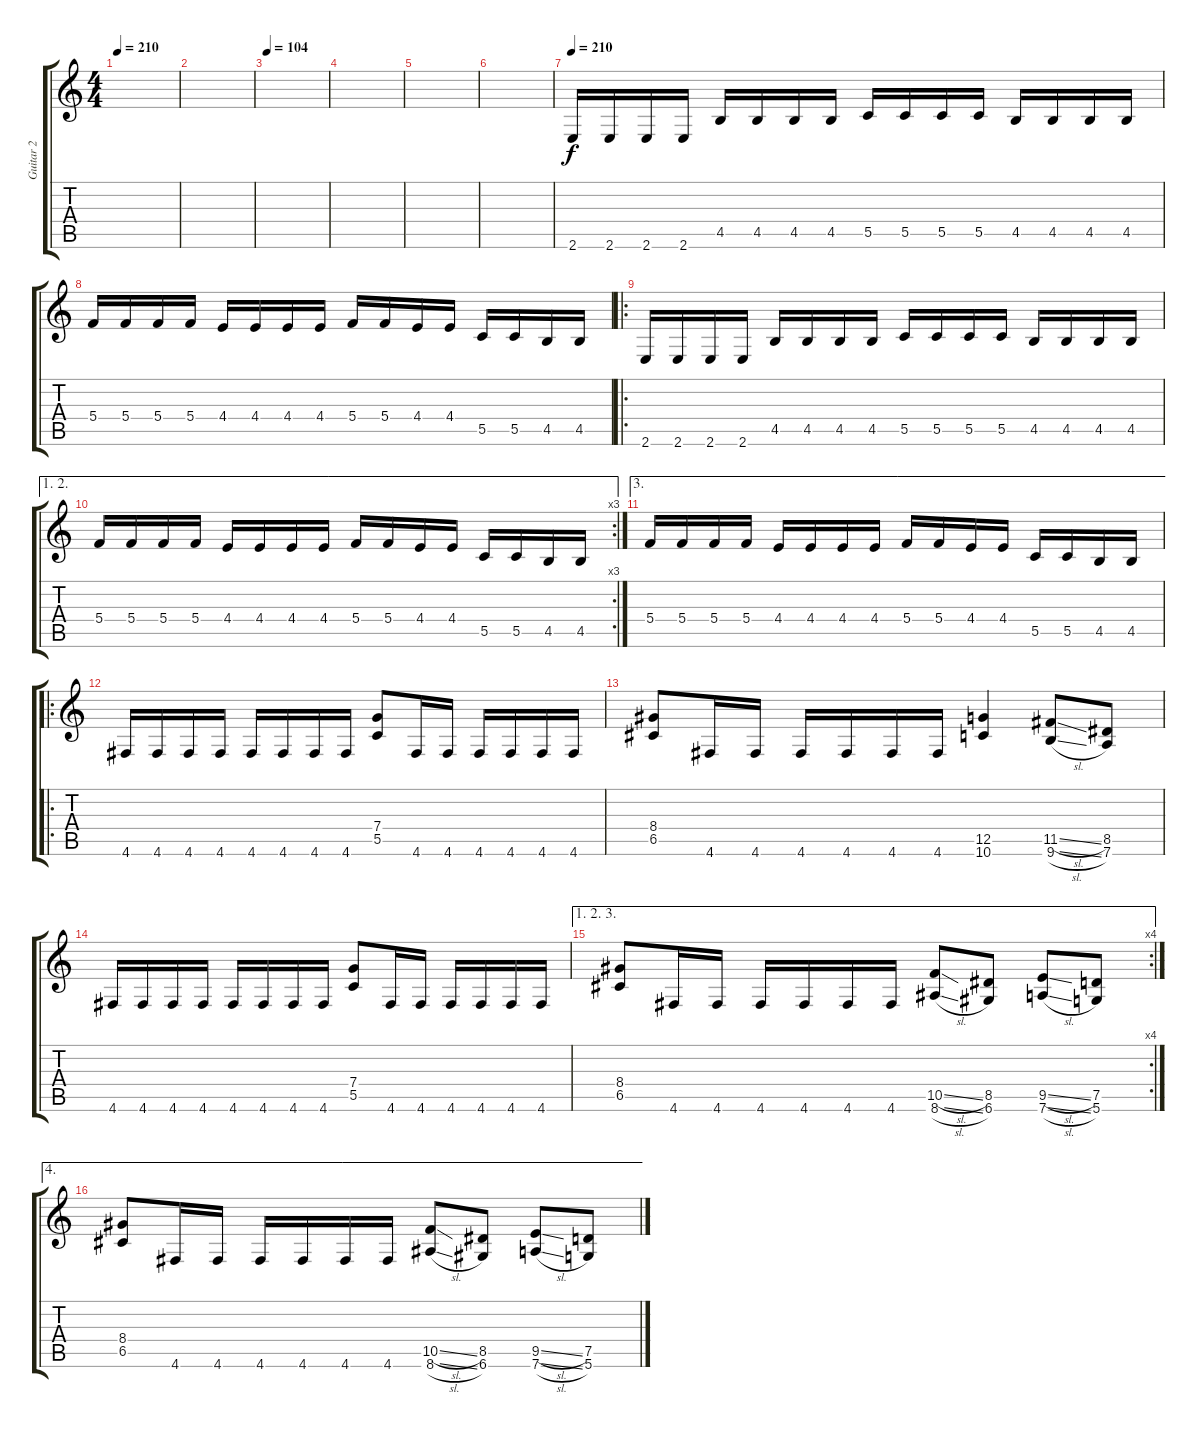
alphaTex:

\track ("Guitar 2" "Guitar 2") {instrument distortionguitar}
\staff {score tabs}
\tuning (D4 A3 F3 C3 G2 D2) {hide}
\ts (4 4)
\tempo 210
\clef g2
\ks c
|
|
\tempo 104
|
|
|
|
\tempo 210
2.6.16 2.6.16 2.6.16 2.6.16 4.5.16 4.5.16 4.5.16 4.5.16 5.5.16 5.5.16 5.5.16 5.5.16 4.5.16 4.5.16 4.5.16 4.5.16 |
5.4.16 5.4.16 5.4.16 5.4.16 4.4.16 4.4.16 4.4.16 4.4.16 5.4.16 5.4.16 4.4.16 4.4.16 5.5.16 5.5.16 4.5.16 4.5.16 |
\ro
2.6.16 2.6.16 2.6.16 2.6.16 4.5.16 4.5.16 4.5.16 4.5.16 5.5.16 5.5.16 5.5.16 5.5.16 4.5.16 4.5.16 4.5.16 4.5.16 |
\ae (1 2)
\rc 3
5.4.16 5.4.16 5.4.16 5.4.16 4.4.16 4.4.16 4.4.16 4.4.16 5.4.16 5.4.16 4.4.16 4.4.16 5.5.16 5.5.16 4.5.16 4.5.16 |
\ae 3
5.4.16 5.4.16 5.4.16 5.4.16 4.4.16 4.4.16 4.4.16 4.4.16 5.4.16 5.4.16 4.4.16 4.4.16 5.5.16 5.5.16 4.5.16 4.5.16 |
\ro
4.6.16 4.6.16 4.6.16 4.6.16 4.6.16 4.6.16 4.6.16 4.6.16 (7.4 5.5).8 4.6.16 4.6.16 4.6.16 4.6.16 4.6.16 4.6.16 |
(8.4 6.5).8 4.6.16 4.6.16 4.6.16 4.6.16 4.6.16 4.6.16 (12.5 10.6).4 (11.5{sl} 9.6{sl}).8 (8.5 7.6).8 |
4.6.16 4.6.16 4.6.16 4.6.16 4.6.16 4.6.16 4.6.16 4.6.16 (7.4 5.5).8 4.6.16 4.6.16 4.6.16 4.6.16 4.6.16 4.6.16 |
\ae (1 2 3)
\rc 4
(8.4 6.5).8 4.6.16 4.6.16 4.6.16 4.6.16 4.6.16 4.6.16 (10.5{sl} 8.6{sl}).8 (8.5 6.6).8 (9.5{sl} 7.6{sl}).8 (7.5 5.6).8 |
\ae 4
(8.4 6.5).8 4.6.16 4.6.16 4.6.16 4.6.16 4.6.16 4.6.16 (10.5{sl} 8.6{sl}).8 (8.5 6.6).8 (9.5{sl} 7.6{sl}).8 (7.5 5.6).8
